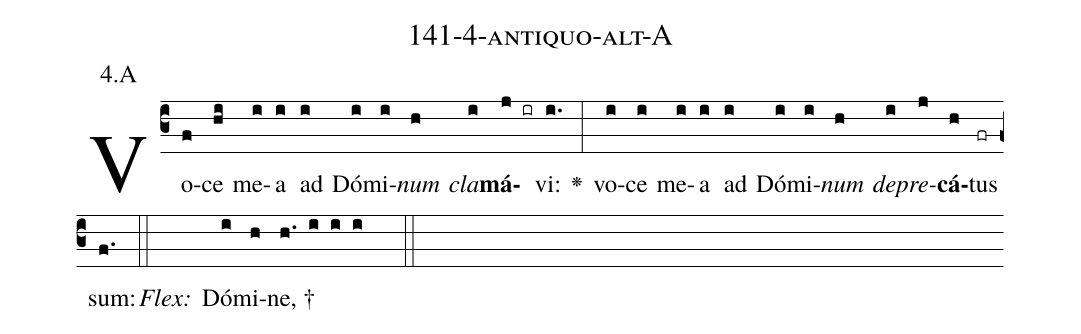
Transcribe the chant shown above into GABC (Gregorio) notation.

name: 141-4-antiquo-alt-A;
annotation: 4.A;
%%
(c3)Vo(f)ce(hi) me(i)a(i) ad(i) Dó(i)mi(i)<i>num</i>(h) <i>cla</i>(i)<b>má</b>(j ir)vi:(i.) <v>\greheightstar</v>(:) vo(i)ce(i) me(i)a(i) ad(i) Dó(i)mi(i)<i>num</i>(h) <i>de</i>(i)<i>pre</i>(j)<b>cá</b>(h)tus(fr) sum:(f.) (::)
<i>Flex:</i>()  Dó(i)mi(h)ne, †(h. i i i  ::)

%E(i) u(h) o(i) u(j) a(h) e.(f.) (::)
